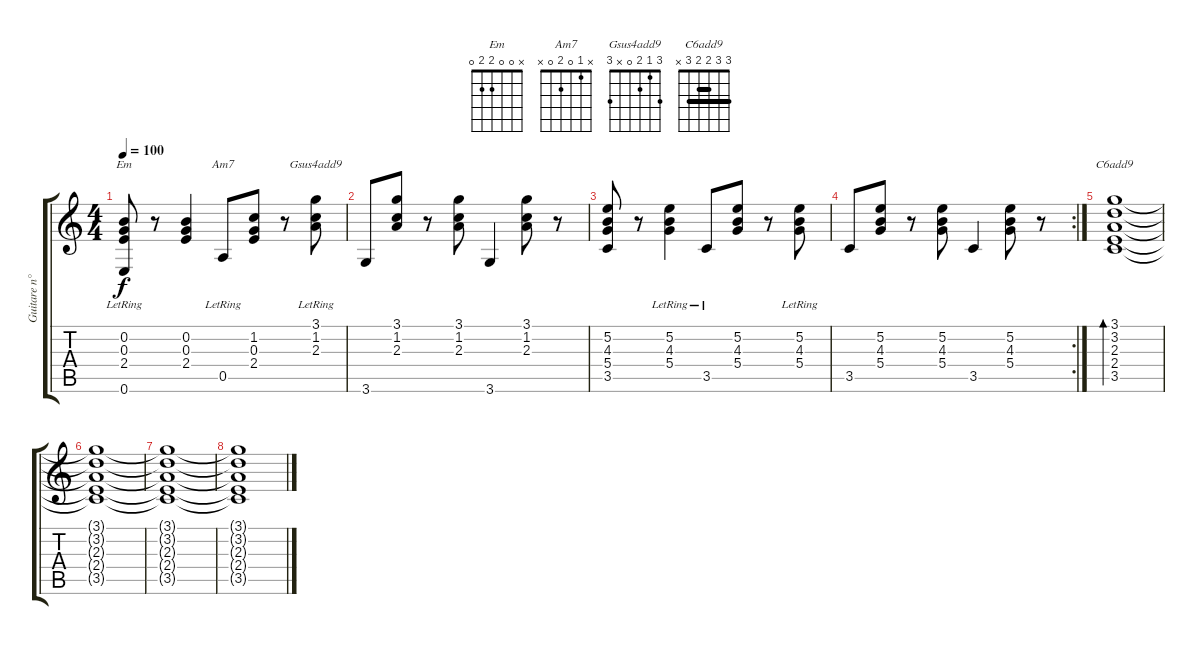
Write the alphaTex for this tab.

\track ("Guitare n°1" "Guitare n°") {instrument acousticguitarsteel}
\staff {score tabs}
\tuning (E4 B3 G3 D3 A2 E2) {hide}
\chord ("Em" x 0 0 2 2 0)
\chord ("Am7" x 1 0 2 0 x)
\chord ("Gsus4add9" 3 1 2 0 x 3)
\chord ("C6add9" 3 3 2 2 3 x) {barre (2 3)}
\ts (4 4)
\tempo 100
\clef g2
\ks c
(0.2{lr} 0.3 2.4 0.6).8{ch "Em" dy f} r.8 (0.2 0.3 2.4).4 0.5{lr}.8{ch "Am7"} (1.2 0.3 2.4).8 r.8 (3.1 1.2 2.3{lr}).8{ch "Gsus4add9"} |
3.6.8 (3.1 1.2 2.3).8 r.8 (3.1 1.2 2.3).8 3.6.4 (3.1 1.2 2.3).8 r.8 |
(5.2 4.3 5.4 3.5).8 r.8 (5.2{lr} 4.3{lr} 5.4{lr}).4 3.5{lr}.8 (5.2 4.3 5.4).8 r.8 (5.2 4.3 5.4{lr}).8 |
\rc 2
3.5.8 (5.2 4.3 5.4).8 r.8 (5.2 4.3 5.4).8 3.5.4 (5.2 4.3 5.4).8 r.8 |
(3.1 3.2 2.3 2.4 3.5).1{bd 480 ch "C6add9"} |
(3.1{t} 3.2{t} 2.3{t} 2.4{t} 3.5{t}).1 |
(3.1{t} 3.2{t} 2.3{t} 2.4{t} 3.5{t}).1 |
(3.1{t} 3.2{t} 2.3{t} 2.4{t} 3.5{t}).1
